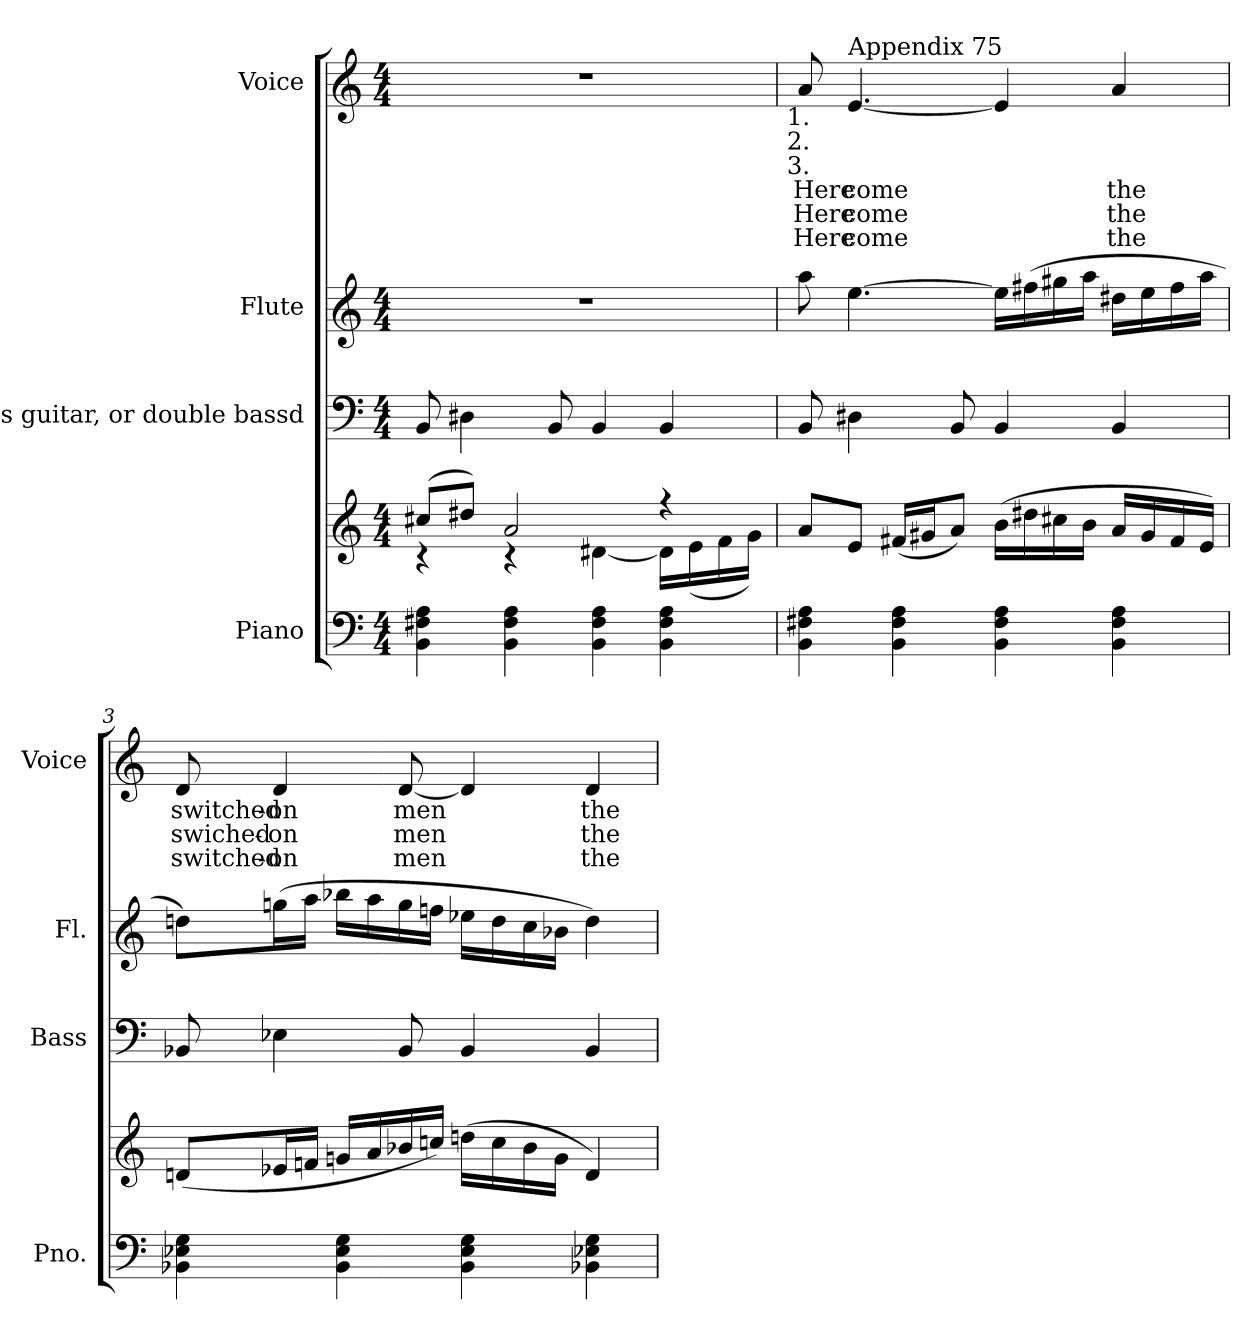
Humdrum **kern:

**kern	**kern	**kern	**kern	**kern	**text	**text	**text
*part4	*part4	*part3	*part2	*part1	*part1	*part1	*part1
*staff5	*staff4	*staff3	*staff2	*staff1	*staff1	*staff1	*staff1
*I"Piano	*	*I"Bass guitar, or double bassd	*I"Flute	*I"Voice	*	*	*
*I'Pno.	*	*I'Bass	*I'Fl.	*I'Voice	*	*	*
!!LO:PB:g=z
*clefF4	*clefG2	*clefF4	*clefG2	*clefG2	*	*	*
*	*	*ITrd7c12	*	*	*	*	*
*k[]	*k[]	*k[]	*k[]	*k[]	*	*	*
*C:	*C:	*C:	*C:	*C:	*	*	*
*M4/4	*M4/4	*M4/4	*M4/4	*M4/4	*	*	*
*MM116	*MM116	*MM116	*MM116	*MM116	*	*	*
=1	=1	=1	=1	=1	=1	=1	=1
*	*^	*	*	*	*	*	*
4BBi\ 4F#Xi 4Ai	(8cc#Xi/L	4r	8BBBi/	1r	1r	.	.	.
.	8dd#Xi/J)	.	4DD#Xi\	.	.	.	.	.
4BBi\ 4F#i 4Ai	2ai/	4r	.	.	.	.	.	.
.	.	.	8BBBi/	.	.	.	.	.
4BBi\ 4F#i 4Ai	.	[4d#Xi\	4BBBi/	.	.	.	.	.
4BBi\ 4F#i 4Ai	4r	16d#i\LL]	4BBBi/	.	.	.	.	.
.	.	(16ei\	.	.	.	.	.	.
.	.	16fi\	.	.	.	.	.	.
.	.	16gi\JJ)	.	.	.	.	.	.
*	*v	*v	*	*	*	*	*	*
=2	=2	=2	=2	=2	=2	=2	=2
*	*^	*	*	*	*	*	*
!	!	!	!	!	!LO:TX:b:cj:t=1.	!	!	!
!	!	!	!	!	!LO:TX:b:cj:t=2.	!	!	!
!	!	!	!	!	!LO:TX:b:cj:t=3.	!	!	!
!	!	!	!	!	!	!LO:LY:b:color=#000000	!LO:LY:b:color=#000000	!LO:LY:b:color=#000000
*	*v	*v	*	*	*	*	*	*
4BBi\ 4F#Xi 4Ai	8ai/L	8BBBi/	8aai\	8ai/	Here	Here	Here
!	!	!	!	!LO:TX:a:t=Appendix 75	!	!	!
!	!	!	!	!	!LO:LY:b:color=#000000	!LO:LY:b:color=#000000	!LO:LY:b:color=#000000
.	8ei/J	4DD#Xi\	[4.eei\	[4.ei/	come	come	come
4BBi\ 4F#i 4Ai	(16f#Xi/LL	.	.	.	.	.	.
.	16g#Xi/J	.	.	.	.	.	.
.	8ai/J)	8BBBi/	.	.	.	.	.
4BBi\ 4F#i 4Ai	(16bi\LL	4BBBi/	16eei\LL]	4ei/]	.	.	.
.	16dd#Xi\	.	(16ff#Xi\	.	.	.	.
.	16cc#Xi\	.	16gg#Xi\	.	.	.	.
.	16bi\JJ	.	16aai\JJ	.	.	.	.
!	!	!	!	!	!LO:LY:b:color=#000000	!LO:LY:b:color=#000000	!LO:LY:b:color=#000000
4BBi\ 4F#i 4Ai	16ai/LL	4BBBi/	16dd#Xi\LL	4ai/	the	the	the
.	16g#i/	.	16eei\	.	.	.	.
.	16f#i/	.	16ff#i\	.	.	.	.
.	16ei/JJ)	.	16aai\JJ	.	.	.	.
=3	=3	=3	=3	=3	=3	=3	=3
!	!	!	!	!	!LO:LY:b:color=#000000	!LO:LY:b:color=#000000	!LO:LY:b:color=#000000
4BB-Xi\ 4E-Xi 4Gi	(8dni/L	8BBB-Xi/	8ddni\L)	8di/	switched-	swiched-	switched-
!	!	!	!	!	!LO:LY:b:color=#000000	!LO:LY:b:color=#000000	!LO:LY:b:color=#000000
.	16e-Xi/L	4EE-Xi\	(16ggni\L	4di/	-on	-on	-on
.	16fni/JJ	.	16aai\JJ	.	.	.	.
4BB-i\ 4E-i 4Gi	16gni/LL	.	16bb-Xi\LL	.	.	.	.
.	16ai/	.	16aai\	.	.	.	.
!	!	!	!	!	!LO:LY:b:color=#000000	!LO:LY:b:color=#000000	!LO:LY:b:color=#000000
.	16b-Xi/	8BBB-i/	16ggi\	[8di/	men	men	men
.	16ccni/JJ)	.	16ffni\JJ	.	.	.	.
4BB-i\ 4E-i 4Gi	(16ddni\LL	4BBB-i/	16ee-Xi\LL	4di/]	.	.	.
.	16cci\	.	16ddi\	.	.	.	.
.	16b-i\	.	16cci\	.	.	.	.
.	16gi\JJ	.	16b-Xi\JJ	.	.	.	.
!	!	!	!	!	!LO:LY:b:color=#000000	!LO:LY:b:color=#000000	!LO:LY:b:color=#000000
4BB-Xi\ 4E-Xi 4Gi	4di/)	4BBB-i/	4ddi\)	4di/	the	the	the
=	=	=	=	=	=	=	=
*-	*-	*-	*-	*-	*-	*-	*-
